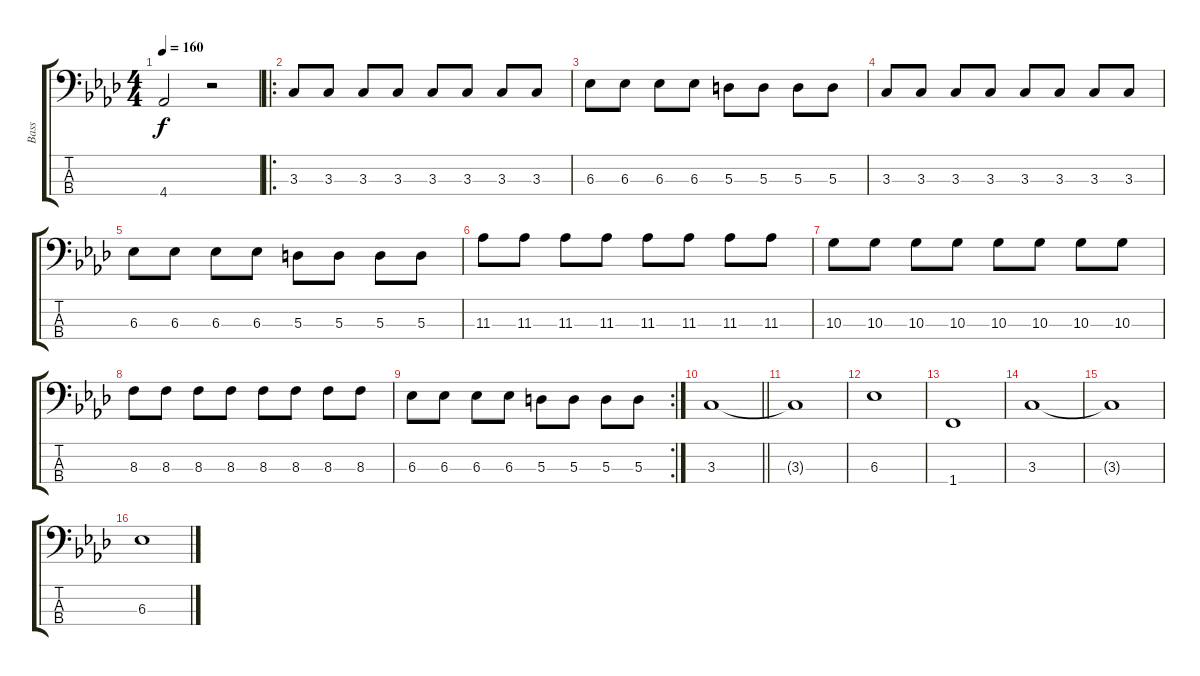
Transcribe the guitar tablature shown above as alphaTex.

\track ("Bass" "Bass") {instrument electricbasspick}
\staff {score tabs}
\tuning (G2 D2 A1 E1) {hide}
\ts (4 4)
\tempo 160
\clef f4
\ks ab
4.4{t}.2{dy f} r.2 |
\ro
3.3.8 3.3.8 3.3.8 3.3.8 3.3.8 3.3.8 3.3.8 3.3.8 |
6.3.8 6.3.8 6.3.8 6.3.8 5.3.8 5.3.8 5.3.8 5.3.8 |
3.3.8 3.3.8 3.3.8 3.3.8 3.3.8 3.3.8 3.3.8 3.3.8 |
6.3.8 6.3.8 6.3.8 6.3.8 5.3.8 5.3.8 5.3.8 5.3.8 |
11.3.8 11.3.8 11.3.8 11.3.8 11.3.8 11.3.8 11.3.8 11.3.8 |
10.3.8 10.3.8 10.3.8 10.3.8 10.3.8 10.3.8 10.3.8 10.3.8 |
8.3.8 8.3.8 8.3.8 8.3.8 8.3.8 8.3.8 8.3.8 8.3.8 |
\rc 2
6.3.8 6.3.8 6.3.8 6.3.8 5.3.8 5.3.8 5.3.8 5.3.8 |
\barLineRight lightlight
3.3.1 |
3.3{t}.1 |
6.3.1 |
1.4.1 |
3.3.1 |
3.3{t}.1 |
6.3.1
